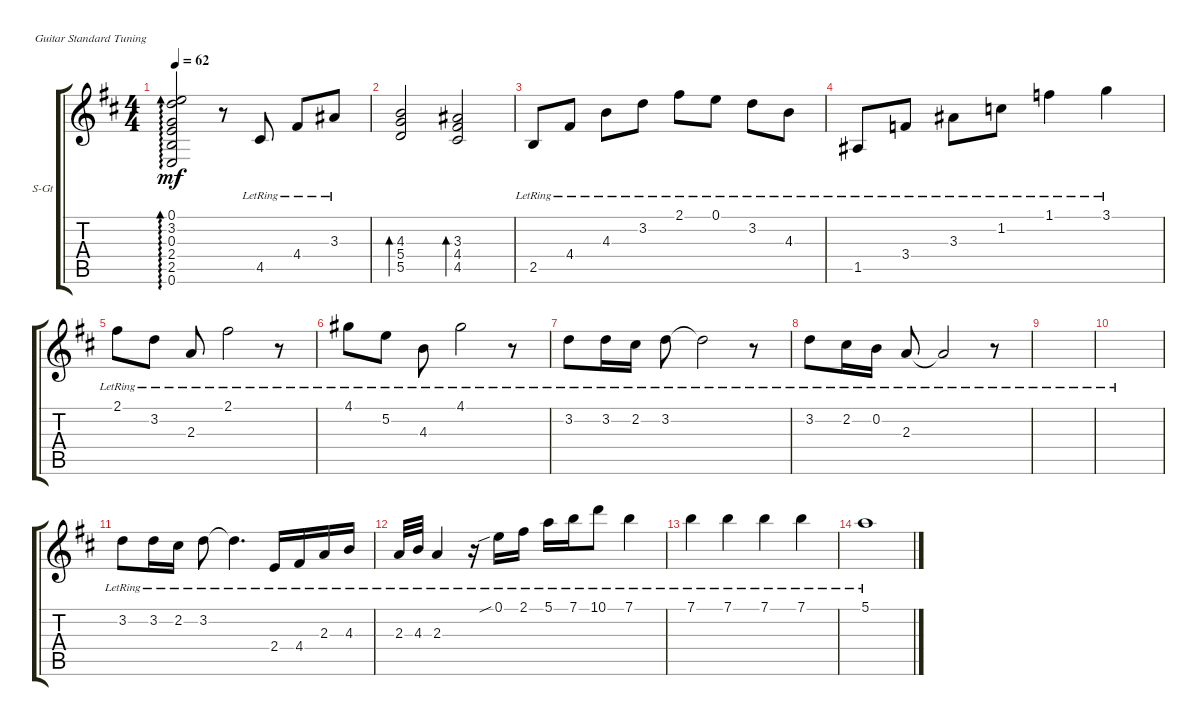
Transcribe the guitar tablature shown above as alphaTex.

\defaultSystemsLayout 4
\bracketExtendMode groupsimilarinstruments
\firstSystemTrackNameOrientation horizontal
\otherSystemsTrackNameOrientation horizontal
\track ("Steel Guitar" "S-Gt") {instrument acousticguitarsteel}
\staff {score tabs}
\tuning (E4 B3 G3 D3 A2 E2)
\ts (4 4)
\tempo 62
\clef g2
\ks bminor
(0.6 2.5 2.4 0.3 3.2 0.1).2{ad 0 dy mf} r.8 4.5{lr}.8 4.4{lr}.8 3.3{lr}.8 |
(5.5 5.4 4.3).2{bd 30} (4.5 4.4 3.3).2{bd 30} |
2.5{lr}.8 4.4{lr}.8 4.3{lr}.8 3.2{lr}.8 2.1{lr}.8 0.1{lr}.8 3.2{lr}.8 4.3{lr}.8 |
1.5{lr}.8 3.4{lr}.8 3.3{lr}.8 1.2{lr}.8 1.1{lr}.4 3.1{lr}.4 |
2.1{lr}.8 3.2{lr}.8 2.3{lr}.8 2.1{lr}.2 r.8 |
4.1{lr}.8 5.2{lr}.8 4.3{lr}.8 4.1{lr}.2 r.8 |
3.2{lr}.8 3.2{lr}.16 2.2{lr}.16 3.2{lr}.8 3.2{lr t}.2 r.8 |
3.2{lr}.8 2.2{lr}.16 0.2{lr}.16 2.3{lr}.8 2.3{lr t}.2 r.8 |
|
|
3.2{lr}.8 3.2{lr}.16 2.2{lr}.16 3.2{lr}.8 3.2{lr t}.4{d} 2.4{lr}.16 4.4{lr}.16 2.3{lr}.16 4.3{lr}.16 |
2.3{lr}.32 4.3{lr}.32 2.3{lr}.4 r.16 0.1{sib lr}.16 2.1{lr}.16 5.1{lr}.16 7.1{lr}.16 10.1{lr}.8 7.1{lr}.4 |
7.1{lr}.4 7.1{lr}.4 7.1{lr}.4 7.1{lr}.4 |
5.1{lr}.1
